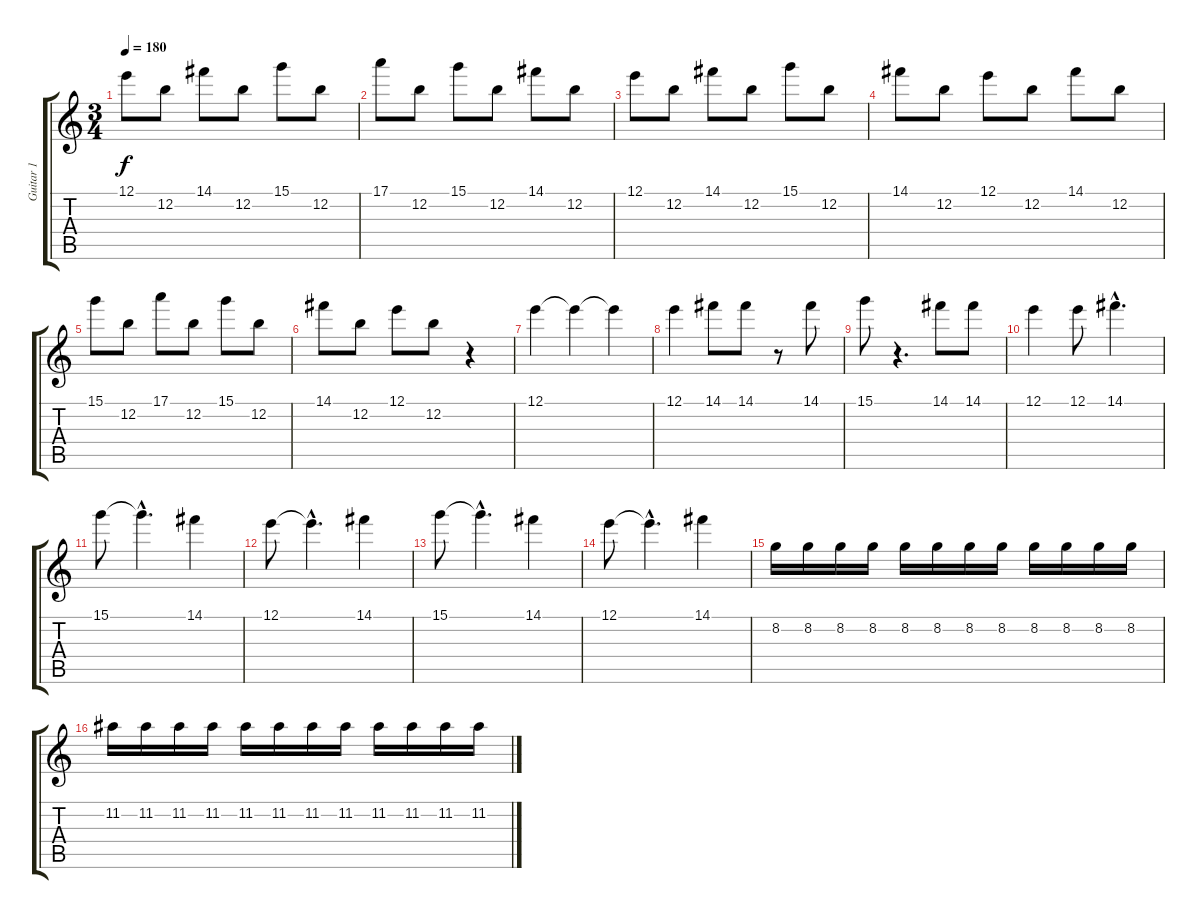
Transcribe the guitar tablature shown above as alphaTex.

\track ("Guitar 1" "Guitar 1") {instrument acousticguitarnylon}
\staff {score tabs}
\tuning (E4 B3 G3 D3 A2 E2) {hide}
\ts (3 4)
\tempo 180
\clef g2
\ks c
12.1.8{dy f} 12.2.8 14.1.8 12.2.8 15.1.8 12.2.8 |
17.1.8 12.2.8 15.1.8 12.2.8 14.1.8 12.2.8 |
12.1.8 12.2.8 14.1.8 12.2.8 15.1.8 12.2.8 |
14.1.8 12.2.8 12.1.8 12.2.8 14.1.8 12.2.8 |
15.1.8 12.2.8 17.1.8 12.2.8 15.1.8 12.2.8 |
14.1.8 12.2.8 12.1.8 12.2.8 r.4 |
12.1.4 12.1{t}.4 12.1{t}.4 |
12.1.4 14.1.8 14.1.8 r.8 14.1.8 |
15.1.8 r.4{d} 14.1.8 14.1.8 |
12.1.4 12.1.8 14.1{hac}.4{d} |
15.1.8 15.1{hac t}.4{d} 14.1.4 |
12.1.8 12.1{hac t}.4{d} 14.1.4 |
15.1.8 15.1{hac t}.4{d} 14.1.4 |
12.1.8 12.1{hac t}.4{d} 14.1.4 |
8.2.16 8.2.16 8.2.16 8.2.16 8.2.16 8.2.16 8.2.16 8.2.16 8.2.16 8.2.16 8.2.16 8.2.16 |
11.2.16 11.2.16 11.2.16 11.2.16 11.2.16 11.2.16 11.2.16 11.2.16 11.2.16 11.2.16 11.2.16 11.2.16
